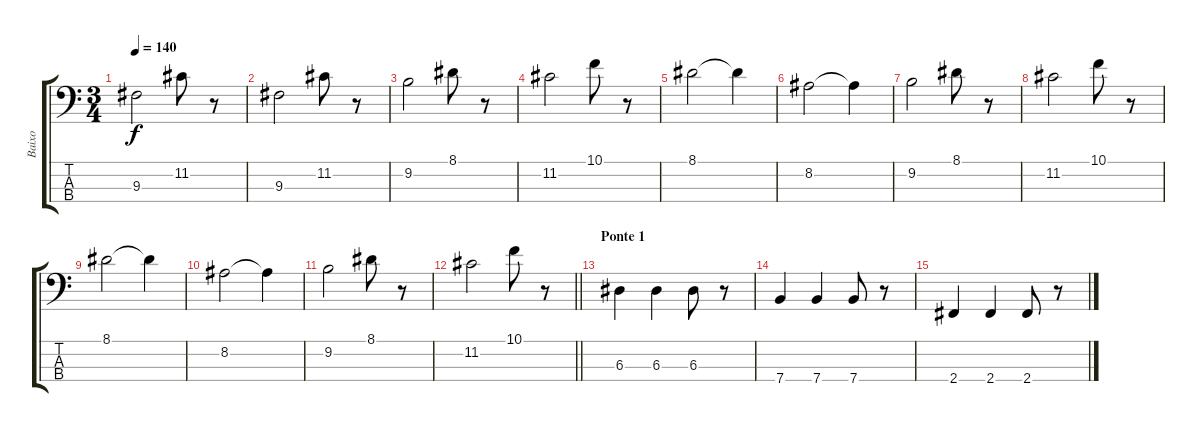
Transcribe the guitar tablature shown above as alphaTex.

\track ("Baixo" "Baixo") {instrument electricbasspick}
\staff {score tabs}
\tuning (G2 D2 A1 E1) {hide}
\ts (3 4)
\tempo 140
\clef f4
\ks c
9.3.2{dy f} 11.2.8 r.8 |
9.3.2 11.2.8 r.8 |
9.2.2 8.1.8 r.8 |
11.2.2 10.1.8 r.8 |
8.1.2 8.1{t}.4 |
8.2.2 8.2{t}.4 |
9.2.2 8.1.8 r.8 |
11.2.2 10.1.8 r.8 |
8.1.2 8.1{t}.4 |
8.2.2 8.2{t}.4 |
9.2.2 8.1.8 r.8 |
\barLineRight lightlight
11.2.2 10.1.8 r.8 |
\section ("" "Ponte 1")
6.3.4 6.3.4 6.3.8 r.8 |
7.4.4 7.4.4 7.4.8 r.8 |
2.4.4 2.4.4 2.4.8 r.8
